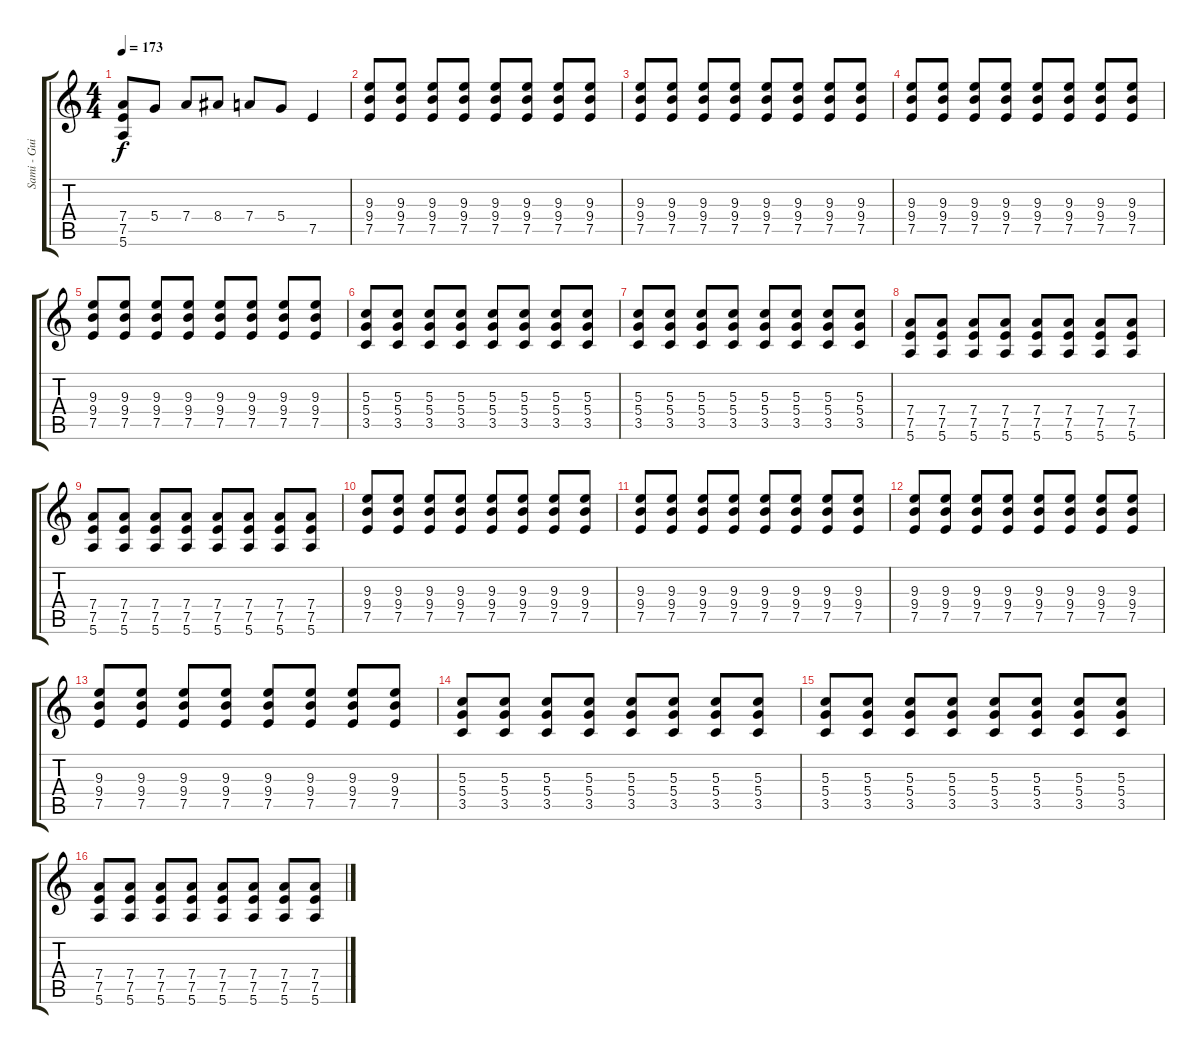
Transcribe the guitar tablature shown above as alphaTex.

\track ("Sami - Guitar 3" "Sami - Gui") {instrument distortionguitar}
\staff {score tabs}
\tuning (E4 B3 G3 D3 A2 E2) {hide}
\ts (4 4)
\tempo 173
\clef g2
\ks c
(7.4{t} 7.5{t} 5.6{t}).8{dy f} 5.4.8 7.4.8 8.4.8 7.4.8 5.4.8 7.5.4 |
(9.3 9.4 7.5).8 (9.3 9.4 7.5).8 (9.3 9.4 7.5).8 (9.3 9.4 7.5).8 (9.3 9.4 7.5).8 (9.3 9.4 7.5).8 (9.3 9.4 7.5).8 (9.3 9.4 7.5).8 |
(9.3 9.4 7.5).8 (9.3 9.4 7.5).8 (9.3 9.4 7.5).8 (9.3 9.4 7.5).8 (9.3 9.4 7.5).8 (9.3 9.4 7.5).8 (9.3 9.4 7.5).8 (9.3 9.4 7.5).8 |
(9.3 9.4 7.5).8 (9.3 9.4 7.5).8 (9.3 9.4 7.5).8 (9.3 9.4 7.5).8 (9.3 9.4 7.5).8 (9.3 9.4 7.5).8 (9.3 9.4 7.5).8 (9.3 9.4 7.5).8 |
(9.3 9.4 7.5).8 (9.3 9.4 7.5).8 (9.3 9.4 7.5).8 (9.3 9.4 7.5).8 (9.3 9.4 7.5).8 (9.3 9.4 7.5).8 (9.3 9.4 7.5).8 (9.3 9.4 7.5).8 |
(5.3 5.4 3.5).8 (5.3 5.4 3.5).8 (5.3 5.4 3.5).8 (5.3 5.4 3.5).8 (5.3 5.4 3.5).8 (5.3 5.4 3.5).8 (5.3 5.4 3.5).8 (5.3 5.4 3.5).8 |
(5.3 5.4 3.5).8 (5.3 5.4 3.5).8 (5.3 5.4 3.5).8 (5.3 5.4 3.5).8 (5.3 5.4 3.5).8 (5.3 5.4 3.5).8 (5.3 5.4 3.5).8 (5.3 5.4 3.5).8 |
(7.4 7.5 5.6).8 (7.4 7.5 5.6).8 (7.4 7.5 5.6).8 (7.4 7.5 5.6).8 (7.4 7.5 5.6).8 (7.4 7.5 5.6).8 (7.4 7.5 5.6).8 (7.4 7.5 5.6).8 |
(7.4 7.5 5.6).8 (7.4 7.5 5.6).8 (7.4 7.5 5.6).8 (7.4 7.5 5.6).8 (7.4 7.5 5.6).8 (7.4 7.5 5.6).8 (7.4 7.5 5.6).8 (7.4 7.5 5.6).8 |
(9.3 9.4 7.5).8 (9.3 9.4 7.5).8 (9.3 9.4 7.5).8 (9.3 9.4 7.5).8 (9.3 9.4 7.5).8 (9.3 9.4 7.5).8 (9.3 9.4 7.5).8 (9.3 9.4 7.5).8 |
(9.3 9.4 7.5).8 (9.3 9.4 7.5).8 (9.3 9.4 7.5).8 (9.3 9.4 7.5).8 (9.3 9.4 7.5).8 (9.3 9.4 7.5).8 (9.3 9.4 7.5).8 (9.3 9.4 7.5).8 |
(9.3 9.4 7.5).8 (9.3 9.4 7.5).8 (9.3 9.4 7.5).8 (9.3 9.4 7.5).8 (9.3 9.4 7.5).8 (9.3 9.4 7.5).8 (9.3 9.4 7.5).8 (9.3 9.4 7.5).8 |
(9.3 9.4 7.5).8 (9.3 9.4 7.5).8 (9.3 9.4 7.5).8 (9.3 9.4 7.5).8 (9.3 9.4 7.5).8 (9.3 9.4 7.5).8 (9.3 9.4 7.5).8 (9.3 9.4 7.5).8 |
(5.3 5.4 3.5).8 (5.3 5.4 3.5).8 (5.3 5.4 3.5).8 (5.3 5.4 3.5).8 (5.3 5.4 3.5).8 (5.3 5.4 3.5).8 (5.3 5.4 3.5).8 (5.3 5.4 3.5).8 |
(5.3 5.4 3.5).8 (5.3 5.4 3.5).8 (5.3 5.4 3.5).8 (5.3 5.4 3.5).8 (5.3 5.4 3.5).8 (5.3 5.4 3.5).8 (5.3 5.4 3.5).8 (5.3 5.4 3.5).8 |
(7.4 7.5 5.6).8 (7.4 7.5 5.6).8 (7.4 7.5 5.6).8 (7.4 7.5 5.6).8 (7.4 7.5 5.6).8 (7.4 7.5 5.6).8 (7.4 7.5 5.6).8 (7.4 7.5 5.6).8
